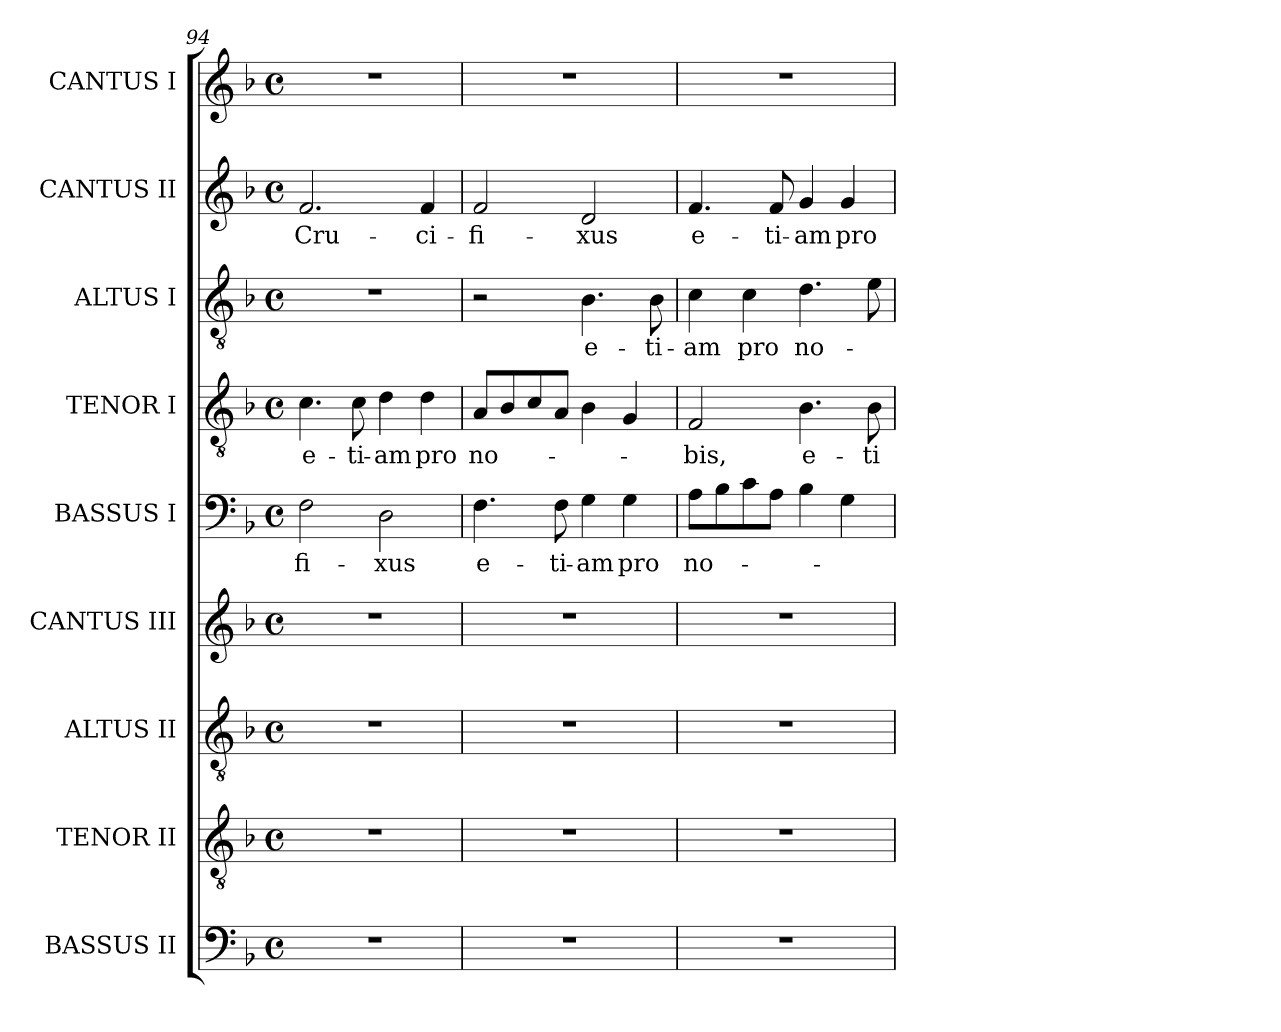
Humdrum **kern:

**kern	**kern	**kern	**kern	**kern	**text	**kern	**text	**kern	**text	**kern	**text	**kern
*part9	*part8	*part7	*part6	*part5	*part5	*part4	*part4	*part3	*part3	*part2	*part2	*part1
*staff9	*staff8	*staff7	*staff6	*staff5	*staff5	*staff4	*staff4	*staff3	*staff3	*staff2	*staff2	*staff1
*I"BASSUS II	*I"TENOR II	*I"ALTUS II	*I"CANTUS III	*I"BASSUS I	*	*I"TENOR I	*	*I"ALTUS I	*	*I"CANTUS II	*	*I"CANTUS I
*I'B. II	*I'T. II	*I'A. II	*I'C. III	*I'B. I	*	*I'T. I	*	*I'A. I	*	*I'C. II	*	*I'C. I
*clefF4	*clefGv2	*clefGv2	*clefG2	*clefF4	*	*clefGv2	*	*clefGv2	*	*clefG2	*	*clefG2
*	*ITrd7c12	*ITrd7c12	*	*	*	*ITrd7c12	*	*ITrd7c12	*	*	*	*
*k[b-]	*k[b-]	*k[b-]	*k[b-]	*k[b-]	*	*k[b-]	*	*k[b-]	*	*k[b-]	*	*k[b-]
*F:	*F:	*F:	*F:	*F:	*	*F:	*	*F:	*	*F:	*	*F:
*M4/4	*M4/4	*M4/4	*M4/4	*M4/4	*	*M4/4	*	*M4/4	*	*M4/4	*	*M4/4
*met(c)	*met(c)	*met(c)	*met(c)	*met(c)	*	*met(c)	*	*met(c)	*	*met(c)	*	*met(c)
=94	=94	=94	=94	=94	=94	=94	=94	=94	=94	=94	=94	=94
!	!	!	!	!	!LO:LY:b:color=#000000	!	!	!	!	!	!	!
!	!	!	!	!	!	!	!LO:LY:b:color=#000000	!	!	!	!	!
!	!	!	!	!	!	!	!	!	!	!	!LO:LY:b:color=#000000	!
1r	1r	1r	1r	2Fi\	-fi-	4.Ci\	e-	1r	.	2.fi/	Cru-	1r
!	!	!	!	!	!	!	!LO:LY:b:color=#000000	!	!	!	!	!
.	.	.	.	.	.	8Ci\	-ti-	.	.	.	.	.
!	!	!	!	!	!LO:LY:b:color=#000000	!	!	!	!	!	!	!
!	!	!	!	!	!	!	!LO:LY:b:color=#000000	!	!	!	!	!
.	.	.	.	2Di\	-xus	4Di\	-am	.	.	.	.	.
!	!	!	!	!	!	!	!LO:LY:b:color=#000000	!	!	!	!	!
!	!	!	!	!	!	!	!	!	!	!	!LO:LY:b:color=#000000	!
.	.	.	.	.	.	4Di\	pro	.	.	4fi/	-ci-	.
=95	=95	=95	=95	=95	=95	=95	=95	=95	=95	=95	=95	=95
!	!	!	!	!	!LO:LY:b:color=#000000	!	!	!	!	!	!	!
!	!	!	!	!	!	!	!LO:LY:b:color=#000000	!	!	!	!	!
!	!	!	!	!	!	!	!	!	!	!	!LO:LY:b:color=#000000	!
1r	1r	1r	1r	4.Fi\	e-	8AAi/L	no-	2r	.	2fi/	-fi-	1r
.	.	.	.	.	.	8BB-i/	.	.	.	.	.	.
.	.	.	.	.	.	8Ci/	.	.	.	.	.	.
!	!	!	!	!	!LO:LY:b:color=#000000	!	!	!	!	!	!	!
.	.	.	.	8Fi\	-ti-	8AAi/J	.	.	.	.	.	.
!	!	!	!	!	!LO:LY:b:color=#000000	!	!	!	!	!	!	!
!	!	!	!	!	!	!	!	!	!LO:LY:b:color=#000000	!	!	!
!	!	!	!	!	!	!	!	!	!	!	!LO:LY:b:color=#000000	!
.	.	.	.	4Gi\	-am	4BB-i\	.	4.BB-i\	e-	2di/	-xus	.
!	!	!	!	!	!LO:LY:b:color=#000000	!	!	!	!	!	!	!
.	.	.	.	4Gi\	pro	4GGi/	.	.	.	.	.	.
!	!	!	!	!	!	!	!	!	!LO:LY:b:color=#000000	!	!	!
.	.	.	.	.	.	.	.	8BB-i\	-ti-	.	.	.
=96	=96	=96	=96	=96	=96	=96	=96	=96	=96	=96	=96	=96
!	!	!	!	!	!LO:LY:b:color=#000000	!	!	!	!	!	!	!
!	!	!	!	!	!	!	!LO:LY:b:color=#000000	!	!	!	!	!
!	!	!	!	!	!	!	!	!	!LO:LY:b:color=#000000	!	!	!
!	!	!	!	!	!	!	!	!	!	!	!LO:LY:b:color=#000000	!
1r	1r	1r	1r	8Ai\L	no-	2FFi/	-bis,	4Ci\	-am	4.fi/	e-	1r
.	.	.	.	8B-i\	.	.	.	.	.	.	.	.
!	!	!	!	!	!	!	!	!	!LO:LY:b:color=#000000	!	!	!
.	.	.	.	8ci\	.	.	.	4Ci\	pro	.	.	.
!	!	!	!	!	!	!	!	!	!	!	!LO:LY:b:color=#000000	!
.	.	.	.	8Ai\J	.	.	.	.	.	8fi/	-ti-	.
!	!	!	!	!	!	!	!LO:LY:b:color=#000000	!	!	!	!	!
!	!	!	!	!	!	!	!	!	!LO:LY:b:color=#000000	!	!	!
!	!	!	!	!	!	!	!	!	!	!	!LO:LY:b:color=#000000	!
.	.	.	.	4B-i\	.	4.BB-i\	e-	4.Di\	no-	4gi/	-am	.
!	!	!	!	!	!	!	!	!	!	!	!LO:LY:b:color=#000000	!
.	.	.	.	4Gi\	.	.	.	.	.	4gi/	pro	.
!	!	!	!	!	!	!	!LO:LY:b:color=#000000	!	!	!	!	!
.	.	.	.	.	.	8BB-i\	-ti-	8Ei\	.	.	.	.
=	=	=	=	=	=	=	=	=	=	=	=	=
*-	*-	*-	*-	*-	*-	*-	*-	*-	*-	*-	*-	*-
